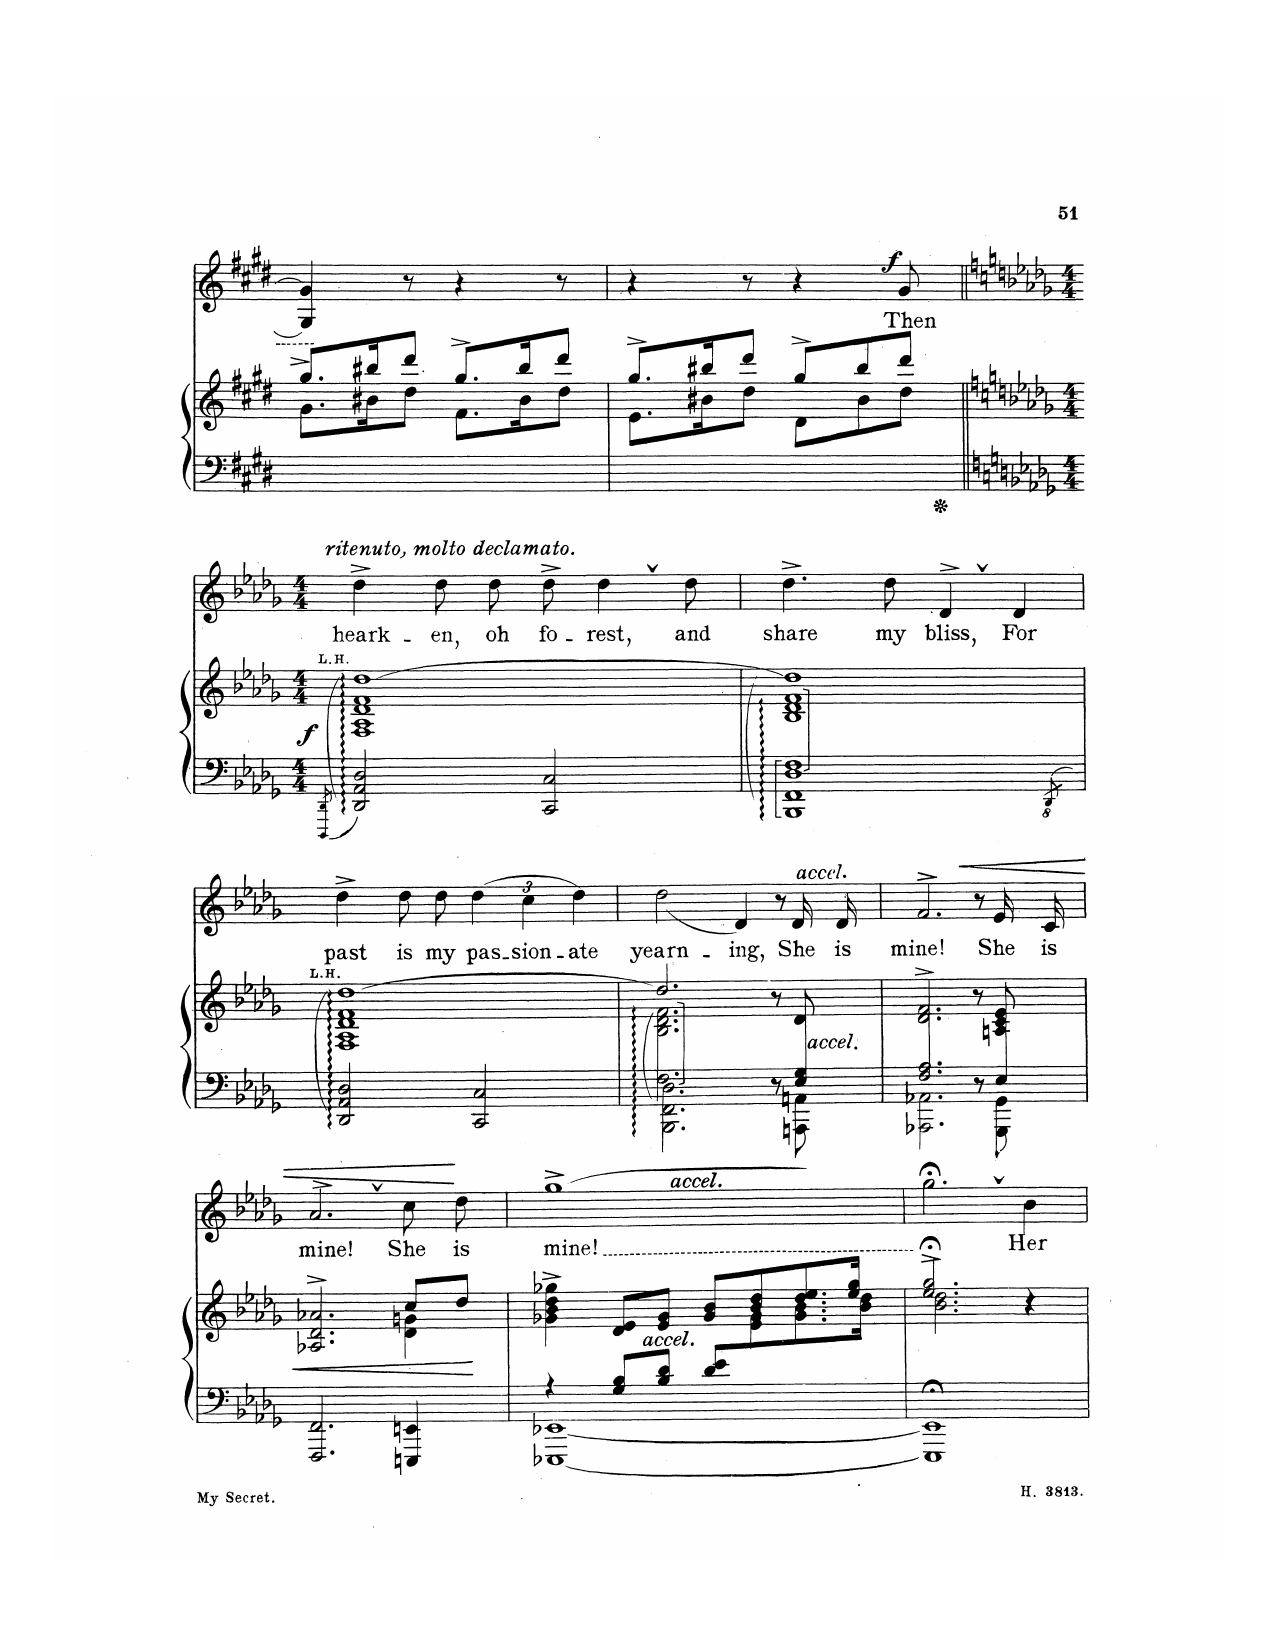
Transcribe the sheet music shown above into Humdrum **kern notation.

**kern	**kern	**dynam	**kern	**text	**dynam
*part2	*part2	*part2	*part1	*part1	*part1
*staff3	*staff2	*staff2/3	*staff1	*staff1	*staff1
*I"Piano	*	*	*I"Baritone	*	*
*I'Pno	*	*	*	*	*
*clefF4	*clefG2	*	*clefGv2	*	*
*k[f#c#g#d#]	*k[f#c#g#d#]	*	*k[f#c#g#d#]	*	*
*M6/8	*M6/8	*	*M6/8	*	*
=43	=43	=43	=43	=43	=43
*	*^	*	*	*	*
2.ryy	8.gg#^>/L	8.g#\L	.	4GG#/] 4G#/]	.	.
.	16bb#X/K	16b#X\K	.	.	.	.
.	8ddd#/J	8dd#\J	.	8r	.	.
.	8.gg#^>/L	8.f#\L	.	4r	.	.
.	16bb#/K	16b#\K	.	.	.	.
.	8ddd#/J	8dd#\J	.	8r	.	.
=44	=44	=44	=44	=44	=44	=44
2.ryy	8.gg#^>/L	8.e\L	.	4r	.	.
.	16bb#X/K	16b#X\K	.	.	.	.
.	8ddd#/J	8dd#\J	.	8r	.	.
.	8gg#^>/L	8d#\L	.	4r	.	.
.	8bb#/	8b#\	.	.	.	.
!	!	!	!	!	!	!LO:DY:a
.	8ddd#/J	8dd#\J	.	8G#/	Then	f
*	*v	*v	*	*	*	*
=45||	=45||	=45||	=45||	=45||	=45||
*k[b-e-a-d-g-]	*k[b-e-a-d-g-]	*	*k[b-e-a-d-g-]	*	*
*M4/4	*M4/4	*	*M4/4	*	*
8qDDD-/ 8qDD-/	.	.	.	.	.
!	!	!	!LO:TX:i:t=ritenuto, molto declamato.	!	!
!	!LO:TX:a:t=L.H.	!	!	!	!
!	!	!LO:DY:b	!	!	!
2DD-/ 2AA-/ 2D-/	1F 1A- 1d- 1f [1dd-	f	4d-^\	heark-	.
.	.	.	8d-\L	-en,	.
.	.	.	8d-\J	oh	.
2CC/ 2C/	.	.	8d-^\	fo-	.
.	.	.	4d-,\	-rest,	.
.	.	.	8d-\	and	.
=46	=46	=46	=46	=46	=46
*^	*^	*	*	*	*
*	*^	*	*^	*	*	*	*
1BBB-: 1D-:	1FF:	1F:	1dd-]	1f	1B-:: 1d-::	.	4.d-^\	share	.
.	.	.	.	.	.	.	8d-\	my	.
.	.	.	.	.	.	.	4D-^,/	bliss,	.
.	.	.	.	.	.	.	4D-/	For	.
*v	*v	*v	*	*	*	*	*	*	*
*	*v	*v	*v	*	*	*	*
=47	=47	=47	=47	=47	=47
!	!LO:TX:a:t=L.H.	!	!	!	!
2DD-/ 2AA-/ 2D-/	1F 1A- 1d- 1f [1dd-	.	4d-^\	past	.
.	.	.	8d-\L	is	.
.	.	.	8d-\J	my	.
2CC/ 2C/	.	.	6d-\	pas-	.
.	.	.	6c\	-sion-	.
.	.	.	6d-\	-ate	.
=48	=48	=48	=48	=48	=48
*^	*	*	*	*	*
*	*^	*	*	*	*	*
2.BBB-\:: 2.FF\:: 2.D-\::	2..ryy	2.F/	2.B-/ 2.d-/ 2.f/ 2.dd-/]	.	(<2d-\	yearn-	.
.	.	.	.	.	4D-/)	-ing;	.
8r	.	4ryy	8r	.	8r	.	.
!	!	!	!	!	!LO:TX:i:t=accel.	!	!
!	!	!	!LO:TX:i:t=accel.	!	!	!	!
8E-/ 8G-/	8AAAn\ 8AAn\	.	8d-/	.	16D-/LL	She	.
.	.	.	.	.	16D-/JJ	is	.
*	*v	*v	*	*	*	*	*
=49	=49	=49	=49	=49	=49	=49
2.F/ 2.A-/	2.AAA-X\ 2.AA-X\	2.d-/^> 2.f/^>	.	2.F^>/	mine!	.
!	!	!	!	!	!	!LO:HP:b
8r	8ryy	8r	.	8r	.	<
8E-/	8GGG-\ 8GG-\	8An/ 8c/ 8e-/	.	16E-/LL	She	.
.	.	.	.	16C/JJ	is	.
*v	*v	*	*	*	*	*
=50	=50	=50	=50	=50	=50
!	!	!LO:HP:b	!	!	!
*	*^	*	*	*	*
2.FFF/ 2.FF/	2.A-X/^> 2.d-/^> 2.a-X/^>	2.ryy	<	2.A-^,/	mine!	.
4EEEn/ 4EEn/	8cc/L	4d-\ 4gn\	.	8c\L	She	.
.	8dd-/J	.	.	8d-\J	is	.
*	*v	*v	*	*	*	*
.	.	[	.	.	[
=51	=51	=51	=51	=51	=51
*^	*^	*	*^	*	*
4ryy	[1EEE-X [<1EE-X	4g-X\^ 4b-\^ 4dd-\^ 4gg-X\^	2ryy	.	[1g-^	4.ryy	mine!	.
8G-/ 8B-/L	.	8d-/ 8e-/L	.	.	.	.	.	.
!	!	!	!	!	!	!LO:TX:i:t=accel.	!	!
!	!	!LO:TX:i:t=accel.	!	!	!	!	!	!
8B-/ 8d-/J	.	8e-/ 8g-/J	.	.	.	8ryy	.	.
2ryy	.	8g-/ 8b-/L	8d-\ 8e-\L	.	.	2ryy	.	.
.	.	8b-/ 8dd-/	8e-\ 8g-\	.	.	.	.	.
.	.	8.dd-/ 8.ee-/	8.g-\ 8.b-\	.	.	.	.	.
.	.	16ee-/ 16gg-/Jk	16b-\ 16dd-\Jk	.	.	.	.	.
*v	*v	*	*	*	*v	*v	*	*
=52	=52	=52	=52	=52	=52	=52
1EEE-];< 1EE-];<	2.ee-/;<^ 2.gg-/;<^	2.b-\ 2.dd-\	.	2.g-;<\]	.	.
.	4r	4ryy	.	4B-\	Her	.
*	*v	*v	*	*	*	*
=	=	=	=	=	=
*-	*-	*-	*-	*-	*-
